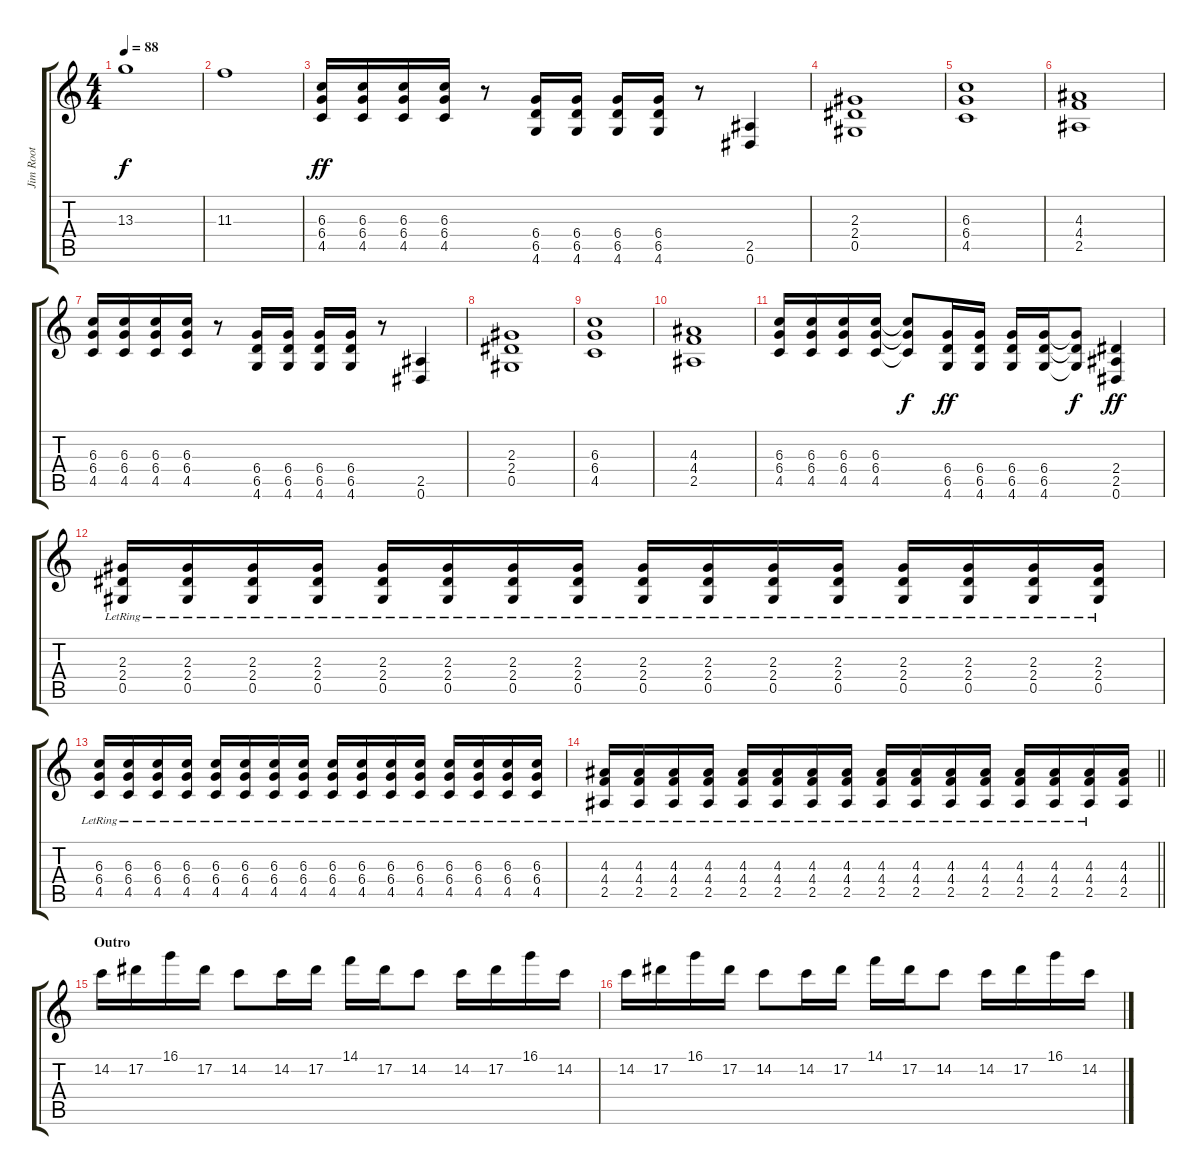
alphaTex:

\track ("Jim Root" "Jim Root") {instrument distortionguitar}
\staff {score tabs}
\tuning (Eb4 Bb3 Gb3 Db3 Ab2 Eb2) {hide}
\ts (4 4)
\tempo 88
\clef g2
\ks c
13.3.1{dy f} |
11.3.1 |
(6.3 6.4 4.5).16{dy ff} (6.3 6.4 4.5).16 (6.3 6.4 4.5).16 (6.3 6.4 4.5).16 r.8 (6.4 6.5 4.6).16 (6.4 6.5 4.6).16 (6.4 6.5 4.6).16 (6.4 6.5 4.6).16 r.8 (2.5 0.6).4 |
(2.3 2.4 0.5).1 |
(6.3 6.4 4.5).1 |
(4.3 4.4 2.5).1 |
(6.3 6.4 4.5).16 (6.3 6.4 4.5).16 (6.3 6.4 4.5).16 (6.3 6.4 4.5).16 r.8 (6.4 6.5 4.6).16 (6.4 6.5 4.6).16 (6.4 6.5 4.6).16 (6.4 6.5 4.6).16 r.8 (2.5 0.6).4 |
(2.3 2.4 0.5).1 |
(6.3 6.4 4.5).1 |
(4.3 4.4 2.5).1 |
(6.3 6.4 4.5).16 (6.3 6.4 4.5).16 (6.3 6.4 4.5).16 (6.3 6.4 4.5).16 (6.3{t} 6.4{t} 4.5{t}).8{dy f} (6.4 6.5 4.6).16{dy ff} (6.4 6.5 4.6).16 (6.4 6.5 4.6).16 (6.4 6.5 4.6).16 (6.4{t} 6.5{t} 4.6{t}).8{dy f} (2.4 2.5 0.6).4{dy ff} |
(2.3{lr} 2.4{lr} 0.5{lr}).16 (2.3{lr} 2.4{lr} 0.5{lr}).16 (2.3{lr} 2.4{lr} 0.5{lr}).16 (2.3{lr} 2.4{lr} 0.5{lr}).16 (2.3{lr} 2.4{lr} 0.5{lr}).16 (2.3{lr} 2.4{lr} 0.5{lr}).16 (2.3{lr} 2.4{lr} 0.5{lr}).16 (2.3{lr} 2.4{lr} 0.5{lr}).16 (2.3{lr} 2.4{lr} 0.5{lr}).16 (2.3{lr} 2.4{lr} 0.5{lr}).16 (2.3{lr} 2.4{lr} 0.5{lr}).16 (2.3{lr} 2.4{lr} 0.5{lr}).16 (2.3{lr} 2.4{lr} 0.5{lr}).16 (2.3{lr} 2.4{lr} 0.5{lr}).16 (2.3{lr} 2.4{lr} 0.5{lr}).16 (2.3{lr} 2.4{lr} 0.5{lr}).16 |
(6.3{lr} 6.4{lr} 4.5{lr}).16 (6.3{lr} 6.4{lr} 4.5{lr}).16 (6.3{lr} 6.4{lr} 4.5{lr}).16 (6.3{lr} 6.4{lr} 4.5{lr}).16 (6.3{lr} 6.4{lr} 4.5{lr}).16 (6.3{lr} 6.4{lr} 4.5{lr}).16 (6.3{lr} 6.4{lr} 4.5{lr}).16 (6.3{lr} 6.4{lr} 4.5{lr}).16 (6.3{lr} 6.4{lr} 4.5{lr}).16 (6.3{lr} 6.4{lr} 4.5{lr}).16 (6.3{lr} 6.4{lr} 4.5{lr}).16 (6.3{lr} 6.4{lr} 4.5{lr}).16 (6.3{lr} 6.4{lr} 4.5{lr}).16 (6.3{lr} 6.4{lr} 4.5{lr}).16 (6.3{lr} 6.4{lr} 4.5{lr}).16 (6.3{lr} 6.4{lr} 4.5{lr}).16 |
\barLineRight lightlight
(4.3{lr} 4.4{lr} 2.5{lr}).16 (4.3{lr} 4.4{lr} 2.5{lr}).16 (4.3{lr} 4.4{lr} 2.5{lr}).16 (4.3{lr} 4.4{lr} 2.5{lr}).16 (4.3{lr} 4.4{lr} 2.5{lr}).16 (4.3{lr} 4.4{lr} 2.5{lr}).16 (4.3{lr} 4.4{lr} 2.5{lr}).16 (4.3{lr} 4.4{lr} 2.5{lr}).16 (4.3{lr} 4.4{lr} 2.5{lr}).16 (4.3{lr} 4.4{lr} 2.5{lr}).16 (4.3{lr} 4.4{lr} 2.5{lr}).16 (4.3{lr} 4.4{lr} 2.5{lr}).16 (4.3{lr} 4.4{lr} 2.5{lr}).16 (4.3{lr} 4.4{lr} 2.5{lr}).16 (4.3{lr} 4.4{lr} 2.5{lr}).16 (4.3 4.4 2.5).16 |
\section ("" "Outro")
14.2.16 17.2.16 16.1.16 17.2.16 14.2.8 14.2.16 17.2.16 14.1.16 17.2.16 14.2.8 14.2.16 17.2.16 16.1.16 14.2.16 |
14.2.16 17.2.16 16.1.16 17.2.16 14.2.8 14.2.16 17.2.16 14.1.16 17.2.16 14.2.8 14.2.16 17.2.16 16.1.16 14.2.16
